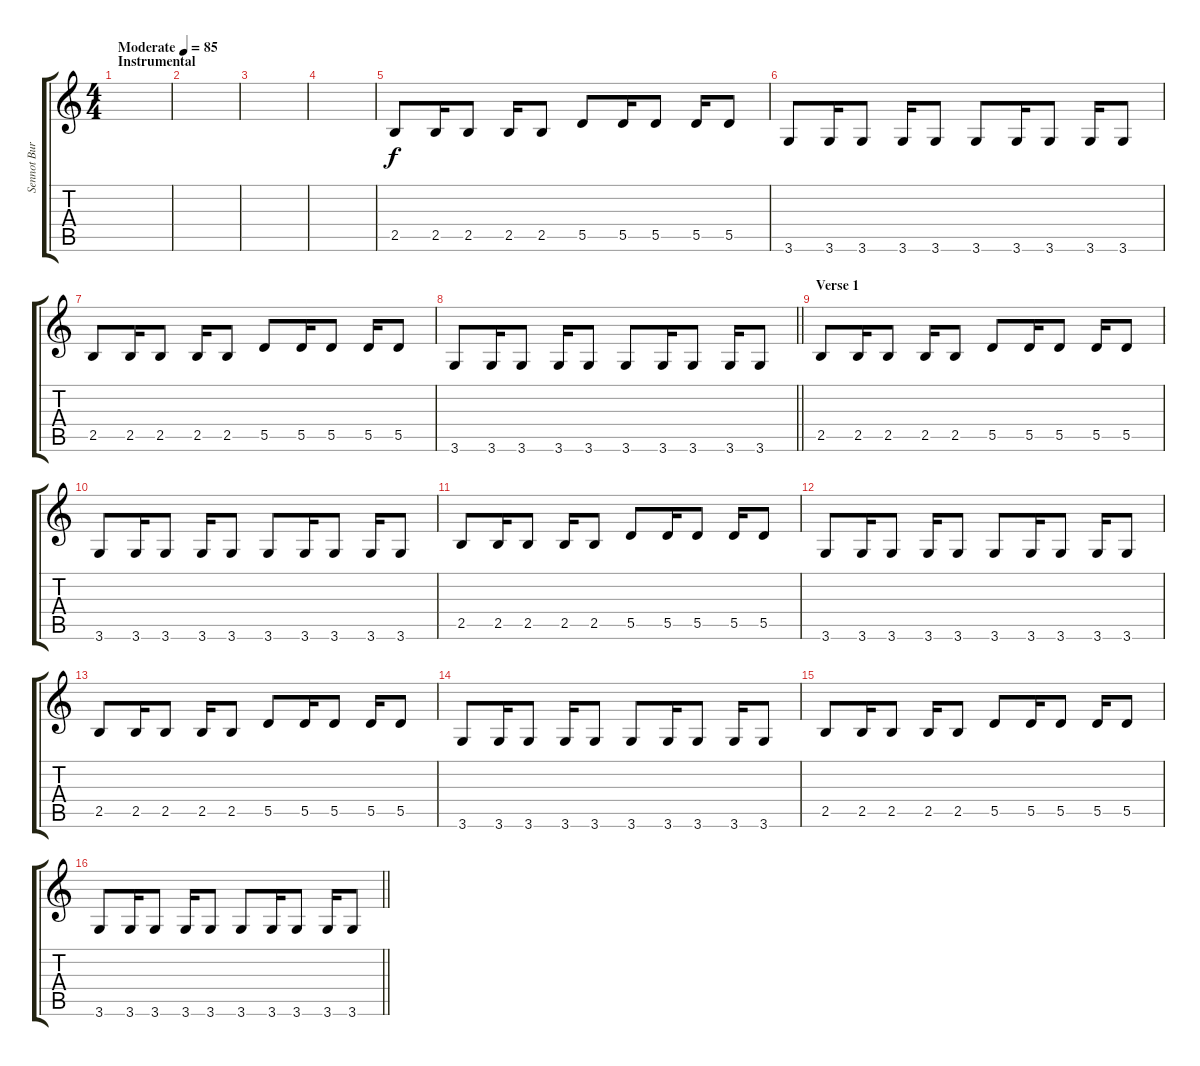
\track ("Sennot Burke" "Sennot Bur") {instrument electricguitarjazz}
\staff {score tabs}
\tuning (E4 B3 G3 D3 A2 E2) {hide}
\ts (4 4)
\section ("" "Instrumental")
\tempo (85 "Moderate")
\clef g2
\ks c
|
|
|
|
2.5.8 2.5.16 2.5.8 2.5.16 2.5.8 5.5.8 5.5.16 5.5.8 5.5.16 5.5.8 |
3.6.8 3.6.16 3.6.8 3.6.16 3.6.8 3.6.8 3.6.16 3.6.8 3.6.16 3.6.8 |
2.5.8 2.5.16 2.5.8 2.5.16 2.5.8 5.5.8 5.5.16 5.5.8 5.5.16 5.5.8 |
\barLineRight lightlight
3.6.8 3.6.16 3.6.8 3.6.16 3.6.8 3.6.8 3.6.16 3.6.8 3.6.16 3.6.8 |
\section ("" "Verse 1")
2.5.8 2.5.16 2.5.8 2.5.16 2.5.8 5.5.8 5.5.16 5.5.8 5.5.16 5.5.8 |
3.6.8 3.6.16 3.6.8 3.6.16 3.6.8 3.6.8 3.6.16 3.6.8 3.6.16 3.6.8 |
2.5.8 2.5.16 2.5.8 2.5.16 2.5.8 5.5.8 5.5.16 5.5.8 5.5.16 5.5.8 |
3.6.8 3.6.16 3.6.8 3.6.16 3.6.8 3.6.8 3.6.16 3.6.8 3.6.16 3.6.8 |
2.5.8 2.5.16 2.5.8 2.5.16 2.5.8 5.5.8 5.5.16 5.5.8 5.5.16 5.5.8 |
3.6.8 3.6.16 3.6.8 3.6.16 3.6.8 3.6.8 3.6.16 3.6.8 3.6.16 3.6.8 |
2.5.8 2.5.16 2.5.8 2.5.16 2.5.8 5.5.8 5.5.16 5.5.8 5.5.16 5.5.8 |
\barLineRight lightlight
3.6.8 3.6.16 3.6.8 3.6.16 3.6.8 3.6.8 3.6.16 3.6.8 3.6.16 3.6.8
